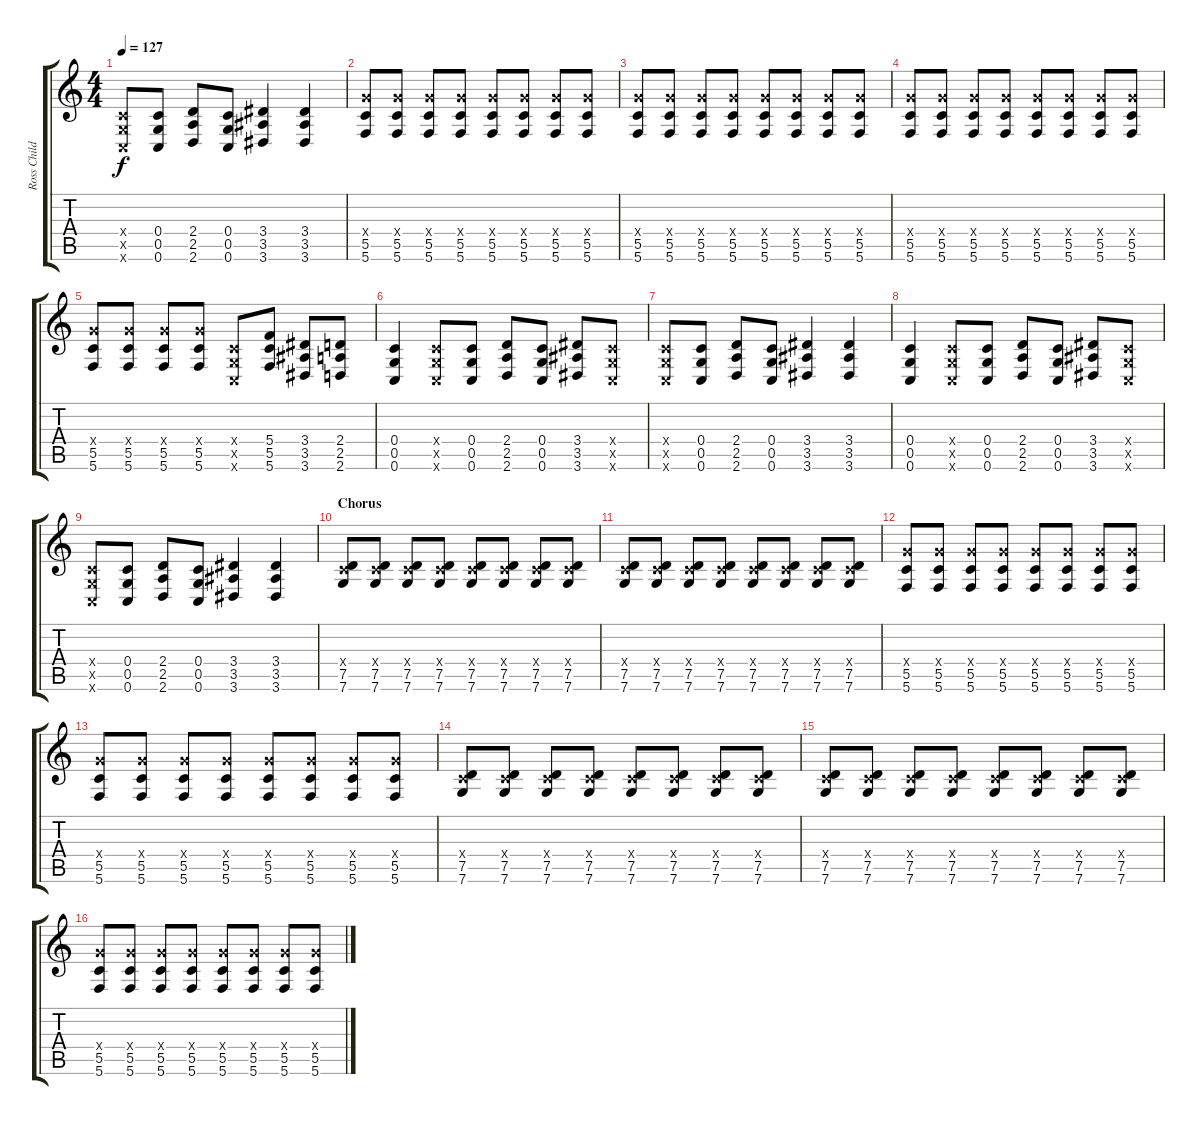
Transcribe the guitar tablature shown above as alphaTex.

\track ("Ross Childress" "Ross Child") {instrument distortionguitar}
\staff {score tabs}
\tuning (D4 A3 F3 C3 G2 C2) {hide}
\ts (4 4)
\tempo 127
\clef g2
\ks c
(0.4{x} 0.5{x} 0.6{x}).8{dy f} (0.4 0.5 0.6).8 (2.4 2.5 2.6).8 (0.4 0.5 0.6).8 (3.4 3.5 3.6).4 (3.4 3.5 3.6).4 |
(7.4{x} 5.5 5.6).8 (7.4{x} 5.5 5.6).8 (7.4{x} 5.5 5.6).8 (7.4{x} 5.5 5.6).8 (7.4{x} 5.5 5.6).8 (7.4{x} 5.5 5.6).8 (7.4{x} 5.5 5.6).8 (7.4{x} 5.5 5.6).8 |
(7.4{x} 5.5 5.6).8 (7.4{x} 5.5 5.6).8 (7.4{x} 5.5 5.6).8 (7.4{x} 5.5 5.6).8 (7.4{x} 5.5 5.6).8 (7.4{x} 5.5 5.6).8 (7.4{x} 5.5 5.6).8 (7.4{x} 5.5 5.6).8 |
(7.4{x} 5.5 5.6).8 (7.4{x} 5.5 5.6).8 (7.4{x} 5.5 5.6).8 (7.4{x} 5.5 5.6).8 (7.4{x} 5.5 5.6).8 (7.4{x} 5.5 5.6).8 (7.4{x} 5.5 5.6).8 (7.4{x} 5.5 5.6).8 |
(7.4{x} 5.5 5.6).8 (7.4{x} 5.5 5.6).8 (7.4{x} 5.5 5.6).8 (7.4{x} 5.5 5.6).8 (0.4{x} 0.5{x} 0.6{x}).8 (5.4 5.5 5.6).8 (3.4 3.5 3.6).8 (2.4 2.5 2.6).8 |
(0.4 0.5 0.6).4 (0.4{x} 0.5{x} 0.6{x}).8 (0.4 0.5 0.6).8 (2.4 2.5 2.6).8 (0.4 0.5 0.6).8 (3.4 3.5 3.6).8 (0.4{x} 0.5{x} 0.6{x}).8 |
(0.4{x} 0.5{x} 0.6{x}).8 (0.4 0.5 0.6).8 (2.4 2.5 2.6).8 (0.4 0.5 0.6).8 (3.4 3.5 3.6).4 (3.4 3.5 3.6).4 |
(0.4 0.5 0.6).4 (0.4{x} 0.5{x} 0.6{x}).8 (0.4 0.5 0.6).8 (2.4 2.5 2.6).8 (0.4 0.5 0.6).8 (3.4 3.5 3.6).8 (0.4{x} 0.5{x} 0.6{x}).8 |
(0.4{x} 0.5{x} 0.6{x}).8 (0.4 0.5 0.6).8 (2.4 2.5 2.6).8 (0.4 0.5 0.6).8 (3.4 3.5 3.6).4 (3.4 3.5 3.6).4 |
\section ("" "Chorus")
(0.4{x} 7.5 7.6).8 (0.4{x} 7.5 7.6).8 (0.4{x} 7.5 7.6).8 (0.4{x} 7.5 7.6).8 (0.4{x} 7.5 7.6).8 (0.4{x} 7.5 7.6).8 (0.4{x} 7.5 7.6).8 (0.4{x} 7.5 7.6).8 |
(0.4{x} 7.5 7.6).8 (0.4{x} 7.5 7.6).8 (0.4{x} 7.5 7.6).8 (0.4{x} 7.5 7.6).8 (0.4{x} 7.5 7.6).8 (0.4{x} 7.5 7.6).8 (0.4{x} 7.5 7.6).8 (0.4{x} 7.5 7.6).8 |
(7.4{x} 5.5 5.6).8 (7.4{x} 5.5 5.6).8 (7.4{x} 5.5 5.6).8 (7.4{x} 5.5 5.6).8 (7.4{x} 5.5 5.6).8 (7.4{x} 5.5 5.6).8 (7.4{x} 5.5 5.6).8 (7.4{x} 5.5 5.6).8 |
(7.4{x} 5.5 5.6).8 (7.4{x} 5.5 5.6).8 (7.4{x} 5.5 5.6).8 (7.4{x} 5.5 5.6).8 (7.4{x} 5.5 5.6).8 (7.4{x} 5.5 5.6).8 (7.4{x} 5.5 5.6).8 (7.4{x} 5.5 5.6).8 |
(0.4{x} 7.5 7.6).8 (0.4{x} 7.5 7.6).8 (0.4{x} 7.5 7.6).8 (0.4{x} 7.5 7.6).8 (0.4{x} 7.5 7.6).8 (0.4{x} 7.5 7.6).8 (0.4{x} 7.5 7.6).8 (0.4{x} 7.5 7.6).8 |
(0.4{x} 7.5 7.6).8 (0.4{x} 7.5 7.6).8 (0.4{x} 7.5 7.6).8 (0.4{x} 7.5 7.6).8 (0.4{x} 7.5 7.6).8 (0.4{x} 7.5 7.6).8 (0.4{x} 7.5 7.6).8 (0.4{x} 7.5 7.6).8 |
(7.4{x} 5.5 5.6).8 (7.4{x} 5.5 5.6).8 (7.4{x} 5.5 5.6).8 (7.4{x} 5.5 5.6).8 (7.4{x} 5.5 5.6).8 (7.4{x} 5.5 5.6).8 (7.4{x} 5.5 5.6).8 (7.4{x} 5.5 5.6).8
